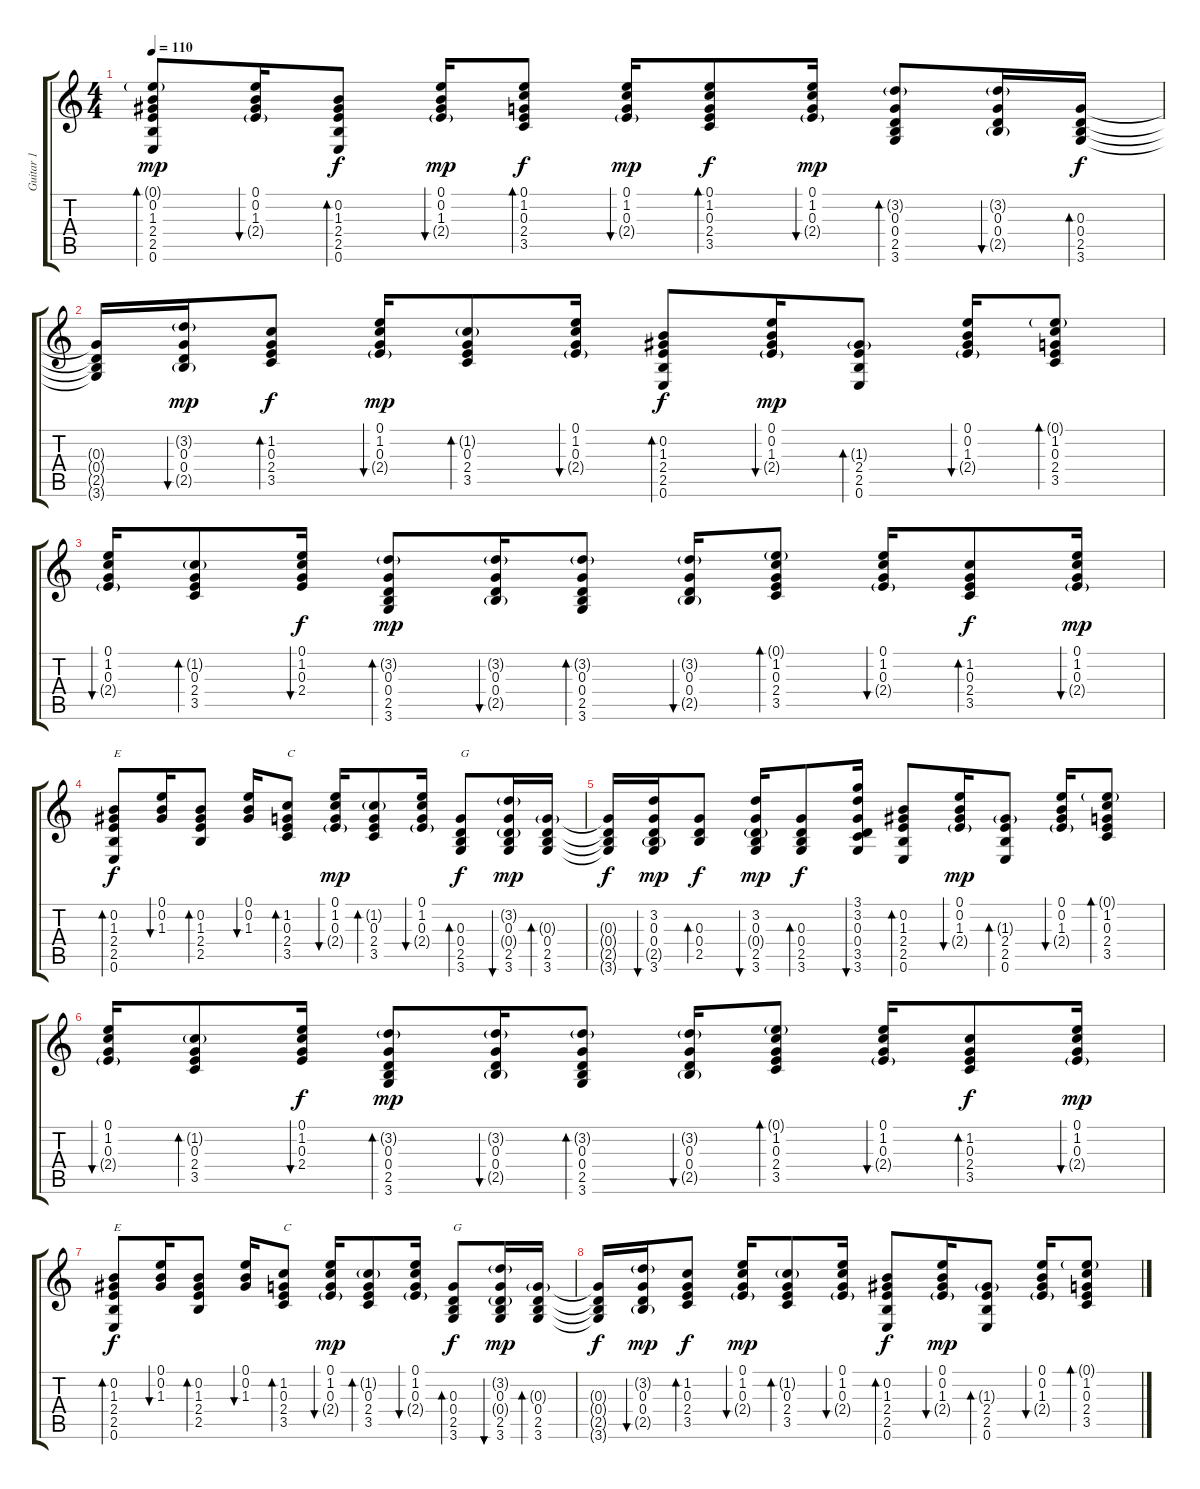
\track ("Guitar 1" "Guitar 1") {instrument acousticguitarnylon}
\staff {score tabs}
\tuning (E4 B3 G3 D3 A2 E2) {hide}
\ts (4 4)
\tempo 110
\clef g2
\ks c
(0.1{g} 0.2 1.3 2.4 2.5 0.6).8{bd 60 dy mp} (0.1 0.2 1.3 2.4{g}).16{bu 60} (0.2 1.3 2.4 2.5 0.6).8{bd 60 dy f} (0.1 0.2 1.3 2.4{g}).16{bu 60 dy mp} (0.1 1.2 0.3 2.4 3.5).8{bd 60 dy f} (0.1 1.2 0.3 2.4{g}).16{bu 60 dy mp} (0.1 1.2 0.3 2.4 3.5).8{bd 60 dy f} (0.1 1.2 0.3 2.4{g}).16{bu 60 dy mp} (3.2{g} 0.3 0.4 2.5 3.6).8{bd 60} (3.2{g} 0.3 0.4 2.5{g}).16{bu 60} (0.3 0.4 2.5 3.6).16{bd 60 dy f} |
(0.3{t} 0.4{t} 2.5{t} 3.6{t}).16 (3.2{g} 0.3 0.4 2.5{g}).16{bu 60 dy mp} (1.2 0.3 2.4 3.5).8{bd 60 dy f} (0.1 1.2 0.3 2.4{g}).16{bu 60 dy mp} (1.2{g} 0.3 2.4 3.5).8{bd 60} (0.1 1.2 0.3 2.4{g}).16{bu 60} (0.2 1.3 2.4 2.5 0.6).8{bd 60 dy f} (0.1 0.2 1.3 2.4{g}).16{bu 60 dy mp} (1.3{g} 2.4 2.5 0.6).8{bd 60} (0.1 0.2 1.3 2.4{g}).16{bu 60} (0.1{g} 1.2 0.3 2.4 3.5).8{bd 60} |
(0.1 1.2 0.3 2.4{g}).16{bu 60} (1.2{g} 0.3 2.4 3.5).8{bd 60} (0.1 1.2 0.3 2.4).16{bu 60 dy f} (3.2{g} 0.3 0.4 2.5 3.6).8{bd 60 dy mp} (3.2{g} 0.3 0.4 2.5{g}).16{bu 60} (3.2{g} 0.3 0.4 2.5 3.6).8{bd 60} (3.2{g} 0.3 0.4 2.5{g}).16{bu 60} (0.1{g} 1.2 0.3 2.4 3.5).8{bd 60} (0.1 1.2 0.3 2.4{g}).16{bu 60} (1.2 0.3 2.4 3.5).8{bd 60 dy f} (0.1 1.2 0.3 2.4{g}).16{bu 60 dy mp} |
(0.2 1.3 2.4 2.5 0.6).8{bd 60 txt "E" dy f volume 16} (0.1 0.2 1.3).16{bu 60} (0.2 1.3 2.4 2.5).8{bd 60} (0.1 0.2 1.3).16{bu 60} (1.2 0.3 2.4 3.5).8{bd 60 txt "C"} (0.1 1.2 0.3 2.4{g}).16{bu 60 dy mp} (1.2{g} 0.3 2.4 3.5).8{bd 60} (0.1 1.2 0.3 2.4{g}).16{bu 60} (0.3 0.4 2.5 3.6).8{bd 60 txt "G" dy f} (3.2{g} 0.3 0.4{g} 2.5 3.6).16{bu 60 dy mp} (0.3{g} 0.4 2.5 3.6).16{bd 60} |
(0.3{t} 0.4{t} 2.5{t} 3.6{t}).16{dy f} (3.2 0.3 0.4 2.5{g} 3.6).16{bu 60 dy mp} (0.3 0.4 2.5).8{bd 60 dy f} (3.2 0.3 0.4{g} 2.5 3.6).16{bu 60 dy mp} (0.3 0.4 2.5 3.6).8{bd 60 dy f} (3.1 3.2 0.3 0.4 3.5 3.6).16{bu 60} (0.2 1.3 2.4 2.5 0.6).8{bd 60} (0.1 0.2 1.3 2.4{g}).16{bu 60 dy mp} (1.3{g} 2.4 2.5 0.6).8{bd 60} (0.1 0.2 1.3 2.4{g}).16{bu 60} (0.1{g} 1.2 0.3 2.4 3.5).8{bd 60} |
(0.1 1.2 0.3 2.4{g}).16{bu 60} (1.2{g} 0.3 2.4 3.5).8{bd 60} (0.1 1.2 0.3 2.4).16{bu 60 dy f} (3.2{g} 0.3 0.4 2.5 3.6).8{bd 60 dy mp} (3.2{g} 0.3 0.4 2.5{g}).16{bu 60} (3.2{g} 0.3 0.4 2.5 3.6).8{bd 60} (3.2{g} 0.3 0.4 2.5{g}).16{bu 60} (0.1{g} 1.2 0.3 2.4 3.5).8{bd 60} (0.1 1.2 0.3 2.4{g}).16{bu 60} (1.2 0.3 2.4 3.5).8{bd 60 dy f} (0.1 1.2 0.3 2.4{g}).16{bu 60 dy mp} |
(0.2 1.3 2.4 2.5 0.6).8{bd 60 txt "E" dy f volume 16} (0.1 0.2 1.3).16{bu 60} (0.2 1.3 2.4 2.5).8{bd 60} (0.1 0.2 1.3).16{bu 60} (1.2 0.3 2.4 3.5).8{bd 60 txt "C"} (0.1 1.2 0.3 2.4{g}).16{bu 60 dy mp} (1.2{g} 0.3 2.4 3.5).8{bd 60} (0.1 1.2 0.3 2.4{g}).16{bu 60} (0.3 0.4 2.5 3.6).8{bd 60 txt "G" dy f} (3.2{g} 0.3 0.4{g} 2.5 3.6).16{bu 60 dy mp} (0.3{g} 0.4 2.5 3.6).16{bd 60} |
(0.3{t} 0.4{t} 2.5{t} 3.6{t}).16{dy f} (3.2{g} 0.3 0.4 2.5{g}).16{bu 60 dy mp} (1.2 0.3 2.4 3.5).8{bd 60 dy f} (0.1 1.2 0.3 2.4{g}).16{bu 60 dy mp} (1.2{g} 0.3 2.4 3.5).8{bd 60} (0.1 1.2 0.3 2.4{g}).16{bu 60} (0.2 1.3 2.4 2.5 0.6).8{bd 60 dy f} (0.1 0.2 1.3 2.4{g}).16{bu 60 dy mp} (1.3{g} 2.4 2.5 0.6).8{bd 60} (0.1 0.2 1.3 2.4{g}).16{bu 60} (0.1{g} 1.2 0.3 2.4 3.5).8{bd 60}
